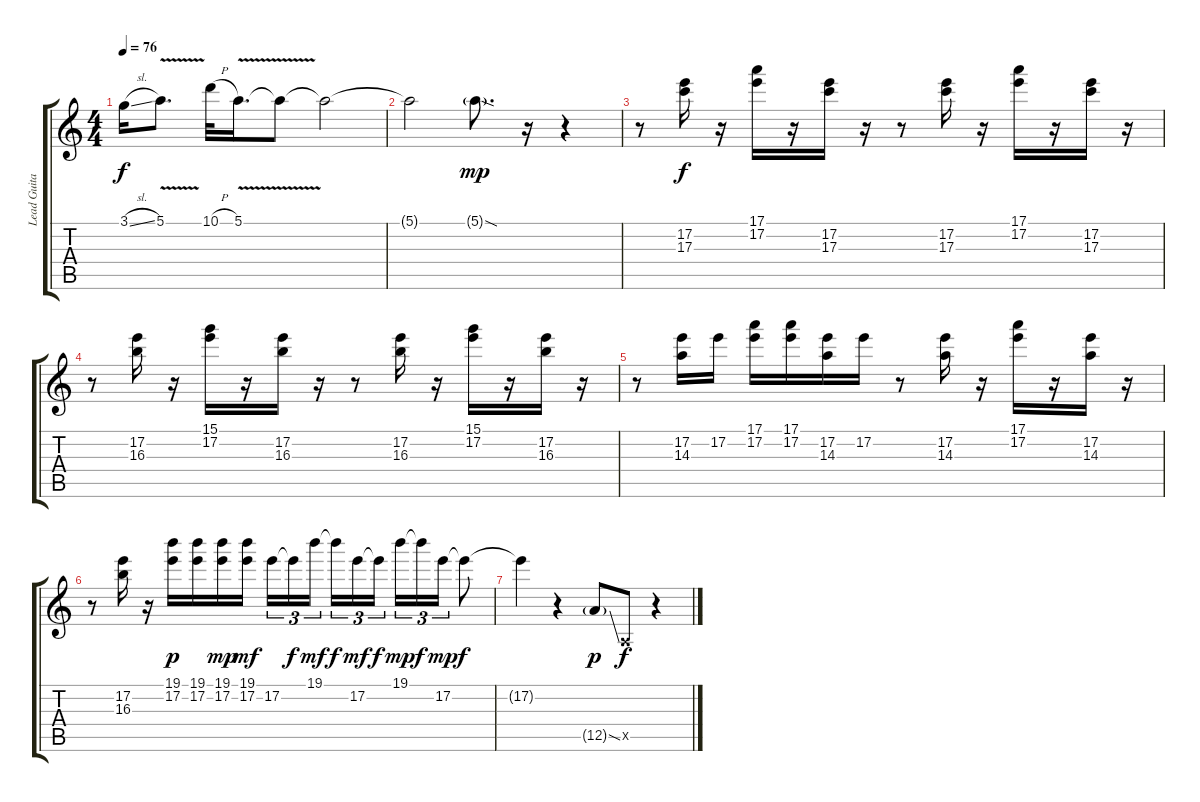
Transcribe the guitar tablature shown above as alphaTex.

\track ("Lead Guitar" "Lead Guita") {instrument distortionguitar}
\staff {score tabs}
\tuning (E4 B3 G3 D3 A2 E2) {hide}
\ts (4 4)
\tempo 76
\clef g2
\ks c
3.1{sl}.16{txt "" dy f} 5.1{v}.8{d} 10.1{h}.32 5.1{v}.16{d} 5.1{t}.8 5.1{t}.2 |
5.1{t}.2 5.1{sod g}.8{d dy mp} r.16 r.4 |
r.8{txt ""} (17.2 17.3).16{dy f} r.16 (17.1 17.2).16 r.16 (17.2 17.3).16 r.16 r.8 (17.2 17.3).16 r.16 (17.1 17.2).16 r.16 (17.2 17.3).16 r.16 |
r.8{txt ""} (17.2 16.3).16 r.16 (15.1 17.2).16 r.16 (17.2 16.3).16 r.16 r.8 (17.2 16.3).16 r.16 (15.1 17.2).16 r.16 (17.2 16.3).16 r.16 |
r.8{txt ""} (17.2 14.3).16 17.2.16 (17.1 17.2).16 (17.1 17.2).16 (17.2 14.3).16 17.2.16 r.8 (17.2 14.3).16 r.16 (17.1 17.2).16 r.16 (17.2 14.3).16 r.16 |
r.8{txt ""} (17.2 16.3).16 r.16 (19.1 17.2).16{dy p} (19.1 17.2).16 (19.1 17.2).16{dy mp} (19.1 17.2).16{dy mf} 17.2.16{tu (3 2)} 17.2{t}.16{tu (3 2) dy f} 19.1.16{tu (3 2) dy mf beam splitsecondary} 19.1{t}.16{tu (3 2) dy f} 17.2.16{tu (3 2) dy mf} 17.2{t}.16{tu (3 2) dy f} 19.1.16{tu (3 2) dy mp} 19.1{t}.16{tu (3 2) dy f} 17.2.16{tu (3 2) dy mp} 17.2{t}.8{dy f} |
17.2{t}.4 r.4 12.5{ss g}.8{dy p} 0.5{x}.8{txt "" dy f} r.4
